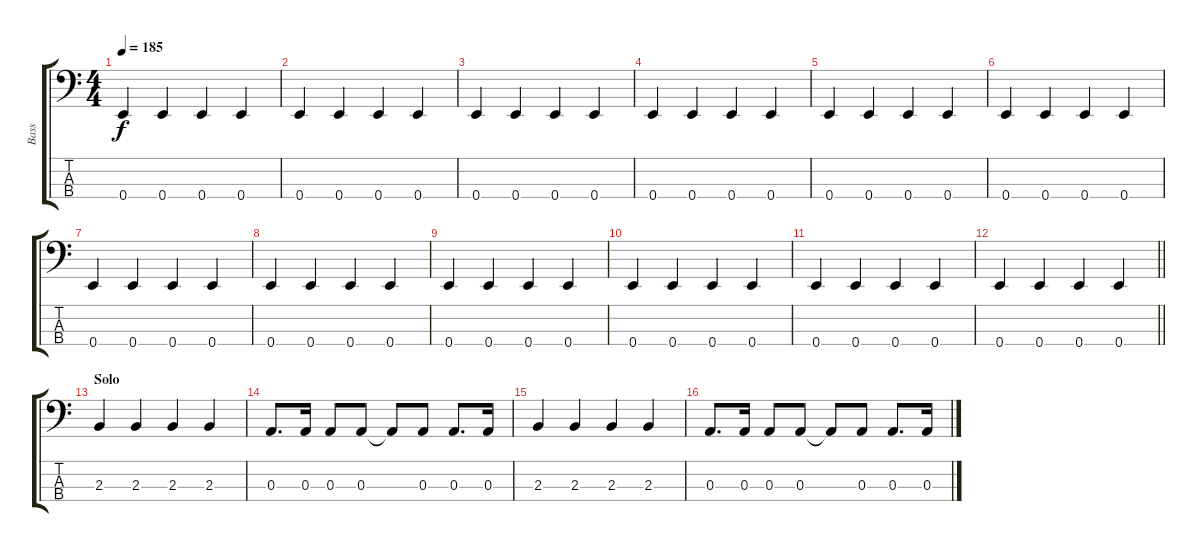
\track ("Bass" "Bass") {instrument electricbassfinger}
\staff {score tabs}
\tuning (G2 D2 A1 E1) {hide}
\ts (4 4)
\tempo 185
\clef f4
\ks c
0.4.4{dy f} 0.4.4 0.4.4 0.4.4 |
0.4.4 0.4.4 0.4.4 0.4.4 |
0.4.4 0.4.4 0.4.4 0.4.4 |
0.4.4 0.4.4 0.4.4 0.4.4 |
0.4.4 0.4.4 0.4.4 0.4.4 |
0.4.4 0.4.4 0.4.4 0.4.4 |
0.4.4 0.4.4 0.4.4 0.4.4 |
0.4.4 0.4.4 0.4.4 0.4.4 |
0.4.4 0.4.4 0.4.4 0.4.4 |
0.4.4 0.4.4 0.4.4 0.4.4 |
0.4.4 0.4.4 0.4.4 0.4.4 |
\barLineRight lightlight
0.4.4 0.4.4 0.4.4 0.4.4 |
\section ("" "Solo")
2.3.4 2.3.4 2.3.4 2.3.4 |
0.3.8{d} 0.3.16 0.3.8 0.3.8 0.3{t}.8 0.3.8 0.3.8{d} 0.3.16 |
2.3.4 2.3.4 2.3.4 2.3.4 |
0.3.8{d} 0.3.16 0.3.8 0.3.8 0.3{t}.8 0.3.8 0.3.8{d} 0.3.16
